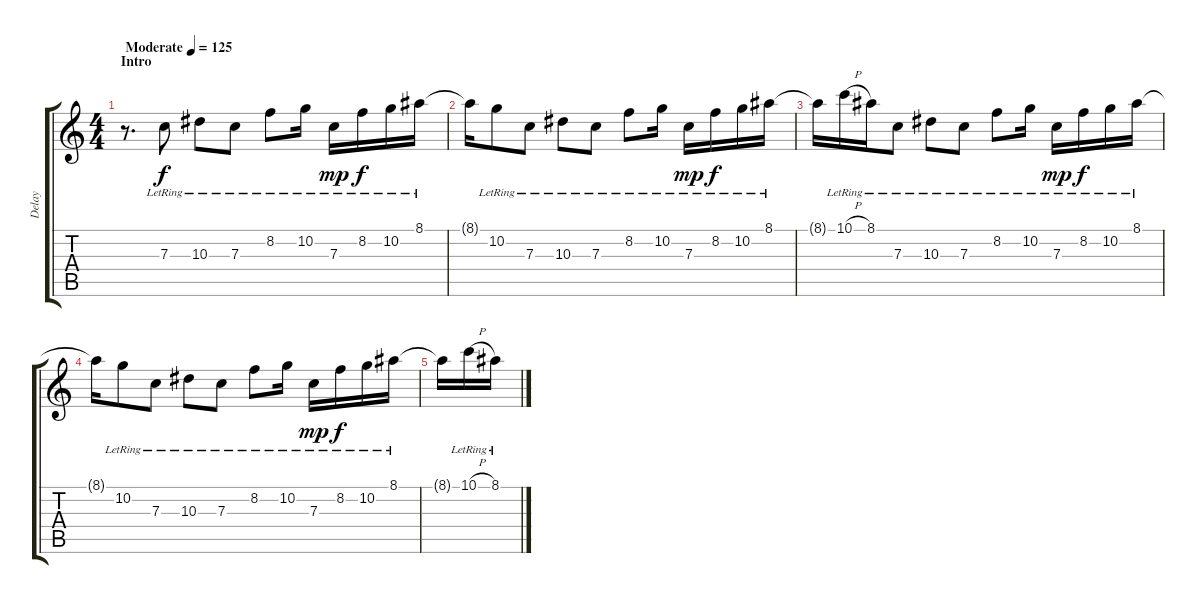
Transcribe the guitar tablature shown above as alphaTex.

\track ("Delay" "Delay") {instrument electricguitarclean}
\staff {score tabs}
\tuning (D4 A3 F3 C3 G2 C2) {hide}
\ts (4 4)
\section ("" "Intro")
\tempo (125 "Moderate")
\clef g2
\ks c
r.8{d dy f volume 12 instrument electricguitarclean} 7.3{lr}.8 10.3{lr}.8 7.3{lr}.8 8.2{lr}.8 10.2{lr}.16 7.3{lr}.16{dy mp} 8.2{lr}.16{dy f} 10.2{lr}.16 8.1{lr}.16 |
8.1{t}.16 10.2{lr}.8 7.3{lr}.8 10.3{lr}.8 7.3{lr}.8 8.2{lr}.8 10.2{lr}.16 7.3{lr}.16{dy mp} 8.2{lr}.16{dy f} 10.2{lr}.16 8.1{lr}.16 |
8.1{t}.16 10.1{h lr}.16 8.1{lr}.16 7.3{lr}.8 10.3{lr}.8 7.3{lr}.8 8.2{lr}.8 10.2{lr}.16 7.3{lr}.16{dy mp} 8.2{lr}.16{dy f} 10.2{lr}.16 8.1{lr}.16 |
8.1{t}.16 10.2{lr}.8 7.3{lr}.8 10.3{lr}.8 7.3{lr}.8 8.2{lr}.8 10.2{lr}.16 7.3{lr}.16{dy mp} 8.2{lr}.16{dy f} 10.2{lr}.16 8.1{lr}.16 |
8.1{t}.16 10.1{h lr}.16 8.1{lr}.16
